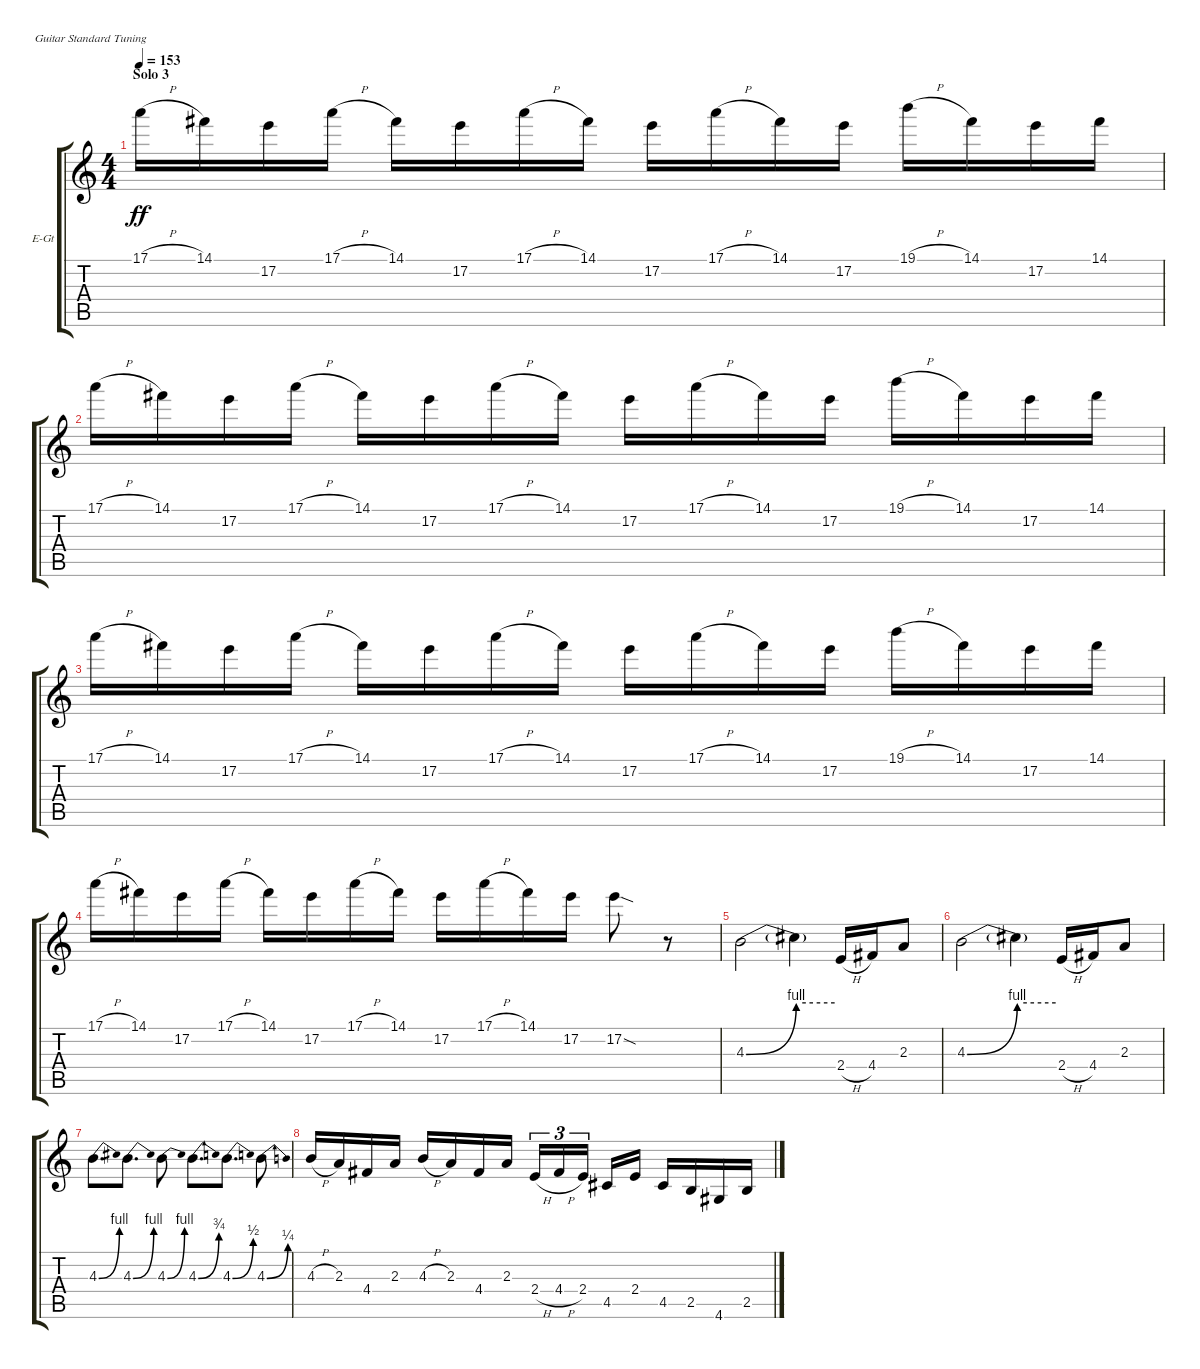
\bracketExtendMode groupsimilarinstruments
\firstSystemTrackNameOrientation horizontal
\otherSystemsTrackNameOrientation horizontal
\track ("Mustaine" "E-Gt") {instrument distortionguitar}
\staff {score tabs}
\tuning (E4 B3 G3 D3 A2 E2)
\ts (4 4)
\section ("" "Solo 3")
\tempo 153
\clef g2
\ks c
17.1{h}.16{dy ff} 14.1.16 17.2.16 17.1{h}.16 14.1.16 17.2.16 17.1{h}.16 14.1.16 17.2.16 17.1{h}.16 14.1.16 17.2.16 19.1{h}.16 14.1.16 17.2.16 14.1.16 |
17.1{h}.16 14.1.16 17.2.16 17.1{h}.16 14.1.16 17.2.16 17.1{h}.16 14.1.16 17.2.16 17.1{h}.16 14.1.16 17.2.16 19.1{h}.16 14.1.16 17.2.16 14.1.16 |
17.1{h}.16 14.1.16 17.2.16 17.1{h}.16 14.1.16 17.2.16 17.1{h}.16 14.1.16 17.2.16 17.1{h}.16 14.1.16 17.2.16 19.1{h}.16 14.1.16 17.2.16 14.1.16 |
17.1{h}.16 14.1.16 17.2.16 17.1{h}.16 14.1.16 17.2.16 17.1{h}.16 14.1.16 17.2.16 17.1{h}.16 14.1.16 17.2.16 17.2{sod}.8 r.8 |
4.3{be (bend 0 0 60 4)}.2 4.3{be (hold 0 4 60 4) t}.4 2.4{h}.16 4.4.16 2.3.8 |
4.3{be (bend 0 0 60 4)}.2 4.3{be (hold 0 4 60 4) t}.4 2.4{h}.16 4.4.16 2.3.8 |
4.3{be (bend 0 0 60 4)}.8{d} 4.3{be (bend 0 0 60 4)}.8{d} 4.3{be (bend 0 0 60 4)}.8 4.3{be (bend 0 0 60 3)}.8{d} 4.3{be (bend 0 0 60 2)}.8{d} 4.3{be (bend 0 0 60 1)}.8 |
4.3{h}.16 2.3.16 4.4.16 2.3.16 4.3{h}.16 2.3.16 4.4.16 2.3.16 2.4{h}.16{tu (3 2)} 4.4{h}.16{tu (3 2)} 2.4.16{tu (3 2)} 4.5.16 2.4.16 4.5.16 2.5.16 4.6.16 2.5.16
